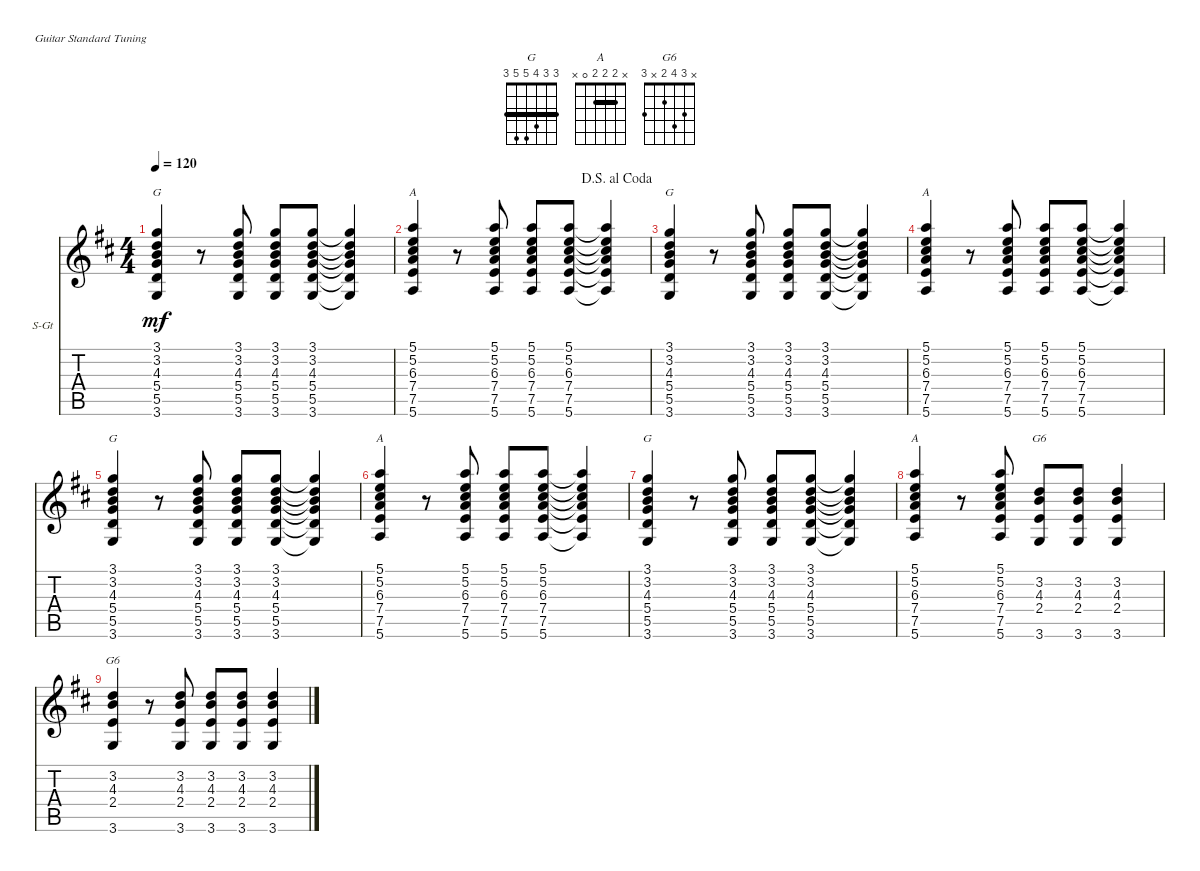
\defaultSystemsLayout 4
\bracketExtendMode nobrackets
\firstSystemTrackNameOrientation horizontal
\otherSystemsTrackNameOrientation horizontal
\track ("Rythm Guitar" "S-Gt") {instrument acousticguitarsteel}
\staff {score tabs}
\tuning (E4 B3 G3 D3 A2 E2)
\chord ("G" 3 3 4 5 5 3) {showfingering false barre (3 3)}
\chord ("A" 5 5 6 7 7 5) {firstfret 5 showfingering false barre (5 5)}
\chord ("A" x 2 2 2 0 x) {showfingering false barre (2 2)}
\chord ("G6" x 3 4 2 x 3) {showfingering false}
\ts (4 4)
\tempo 120
\clef g2
\ks d
(3.6 5.5 5.4 4.3 3.2 3.1).4{ch "G" dy mf} r.8 (3.6 5.5 5.4 4.3 3.2 3.1).8 (3.6 5.5 5.4 4.3 3.2 3.1).8 (3.6 5.5 5.4 4.3 3.2 3.1).8 (3.6{t} 5.5{t} 5.4{t} 4.3{t} 3.2{t} 3.1{t}).4 |
\jump dalsegnoalcoda
(5.6 7.5 7.4 6.3 5.2 5.1).4{ch "A"} r.8 (5.6 7.5 7.4 6.3 5.2 5.1).8 (5.6 7.5 7.4 6.3 5.2 5.1).8 (5.6 7.5 7.4 6.3 5.2 5.1).8 (5.6{t} 7.5{t} 7.4{t} 6.3{t} 5.2{t} 5.1{t}).4 |
(3.6 5.5 5.4 4.3 3.2 3.1).4{ch "G"} r.8 (3.6 5.5 5.4 4.3 3.2 3.1).8 (3.6 5.5 5.4 4.3 3.2 3.1).8 (3.6 5.5 5.4 4.3 3.2 3.1).8 (3.6{t} 5.5{t} 5.4{t} 4.3{t} 3.2{t} 3.1{t}).4 |
(5.6 7.5 7.4 6.3 5.2 5.1).4{ch "A"} r.8 (5.6 7.5 7.4 6.3 5.2 5.1).8 (5.6 7.5 7.4 6.3 5.2 5.1).8 (5.6 7.5 7.4 6.3 5.2 5.1).8 (5.6{t} 7.5{t} 7.4{t} 6.3{t} 5.2{t} 5.1{t}).4 |
(3.6 5.5 5.4 4.3 3.2 3.1).4{ch "G"} r.8 (3.6 5.5 5.4 4.3 3.2 3.1).8 (3.6 5.5 5.4 4.3 3.2 3.1).8 (3.6 5.5 5.4 4.3 3.2 3.1).8 (3.6{t} 5.5{t} 5.4{t} 4.3{t} 3.2{t} 3.1{t}).4 |
(5.6 7.5 7.4 6.3 5.2 5.1).4{ch "A"} r.8 (5.6 7.5 7.4 6.3 5.2 5.1).8 (5.6 7.5 7.4 6.3 5.2 5.1).8 (5.6 7.5 7.4 6.3 5.2 5.1).8 (5.6{t} 7.5{t} 7.4{t} 6.3{t} 5.2{t} 5.1{t}).4 |
(3.6 5.5 5.4 4.3 3.2 3.1).4{ch "G"} r.8 (3.6 5.5 5.4 4.3 3.2 3.1).8 (3.6 5.5 5.4 4.3 3.2 3.1).8 (3.6 5.5 5.4 4.3 3.2 3.1).8 (3.6{t} 5.5{t} 5.4{t} 4.3{t} 3.2{t} 3.1{t}).4 |
(5.6 7.5 7.4 6.3 5.2 5.1).4{ch "A"} r.8 (5.6 7.5 7.4 6.3 5.2 5.1).8 (3.6 2.4 4.3 3.2).8{ch "G6"} (3.6 2.4 4.3 3.2).8 (3.6 2.4 4.3 3.2).4 |
(3.6 2.4 4.3 3.2).4{ch "G6"} r.8 (3.6 2.4 4.3 3.2).8 (3.6 2.4 4.3 3.2).8 (3.6 2.4 4.3 3.2).8 (3.6 2.4 4.3 3.2).4
